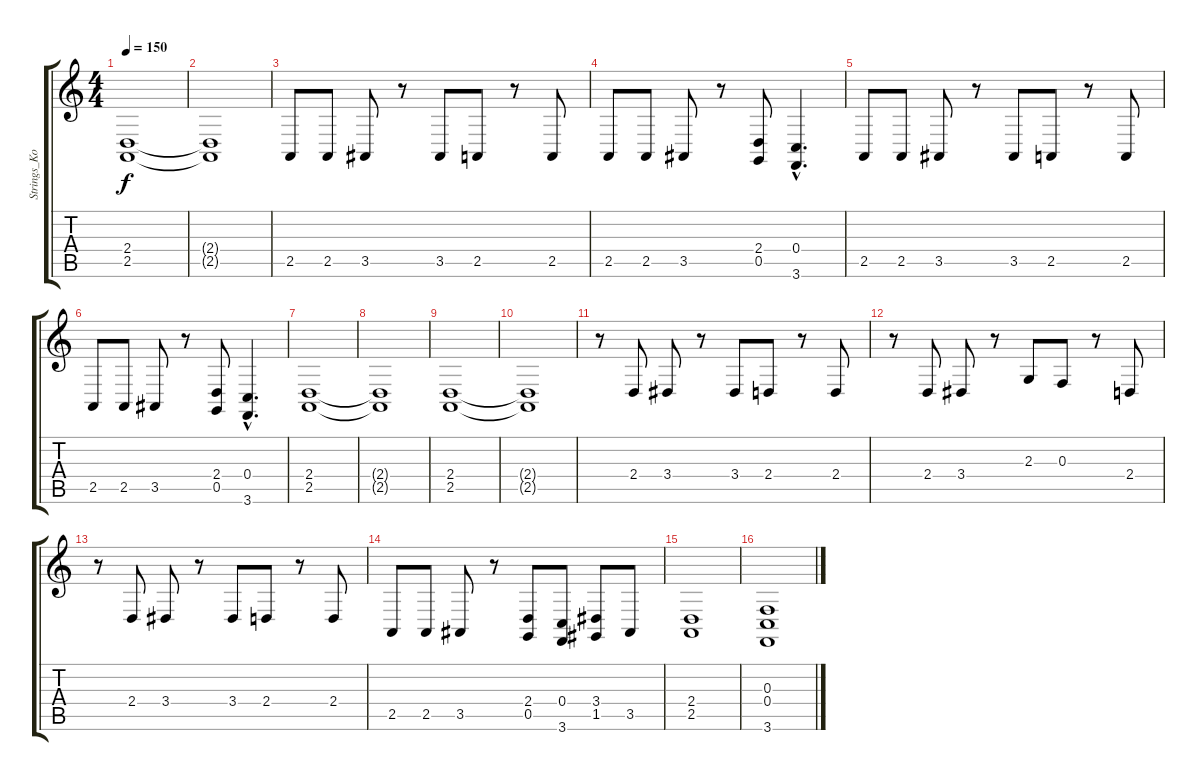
\track ("Strings_Korg_X5 (MIDI)" "Strings_Ko") {instrument acousticgrandpiano}
\staff {score tabs}
\tuning (D4 A3 F3 C3 G2 D2) {hide}
\ts (4 4)
\tempo 150
\clef g2
\ks c
(2.4 2.5).1{dy f} |
(2.4{t} 2.5{t}).1 |
2.5.8 2.5.8 3.5.8 r.8 3.5.8 2.5.8 r.8 2.5.8 |
2.5.8 2.5.8 3.5.8 r.8 (2.4 0.5).8 (0.4{hac} 3.6{hac}).4{d} |
2.5.8 2.5.8 3.5.8 r.8 3.5.8 2.5.8 r.8 2.5.8 |
2.5.8 2.5.8 3.5.8 r.8 (2.4 0.5).8 (0.4{hac} 3.6{hac}).4{d} |
(2.4 2.5).1 |
(2.4{t} 2.5{t}).1 |
(2.4 2.5).1 |
(2.4{t} 2.5{t}).1 |
r.8 2.4.8 3.4.8 r.8 3.4.8 2.4.8 r.8 2.4.8 |
r.8 2.4.8 3.4.8 r.8 2.3.8 0.3.8 r.8 2.4.8 |
r.8 2.4.8 3.4.8 r.8 3.4.8 2.4.8 r.8 2.4.8 |
2.5.8 2.5.8 3.5.8 r.8 (2.4 0.5).8 (0.4 3.6).8 (3.4 1.5).8 3.5.8 |
(2.4 2.5).1 |
(0.3 0.4 3.6).1
